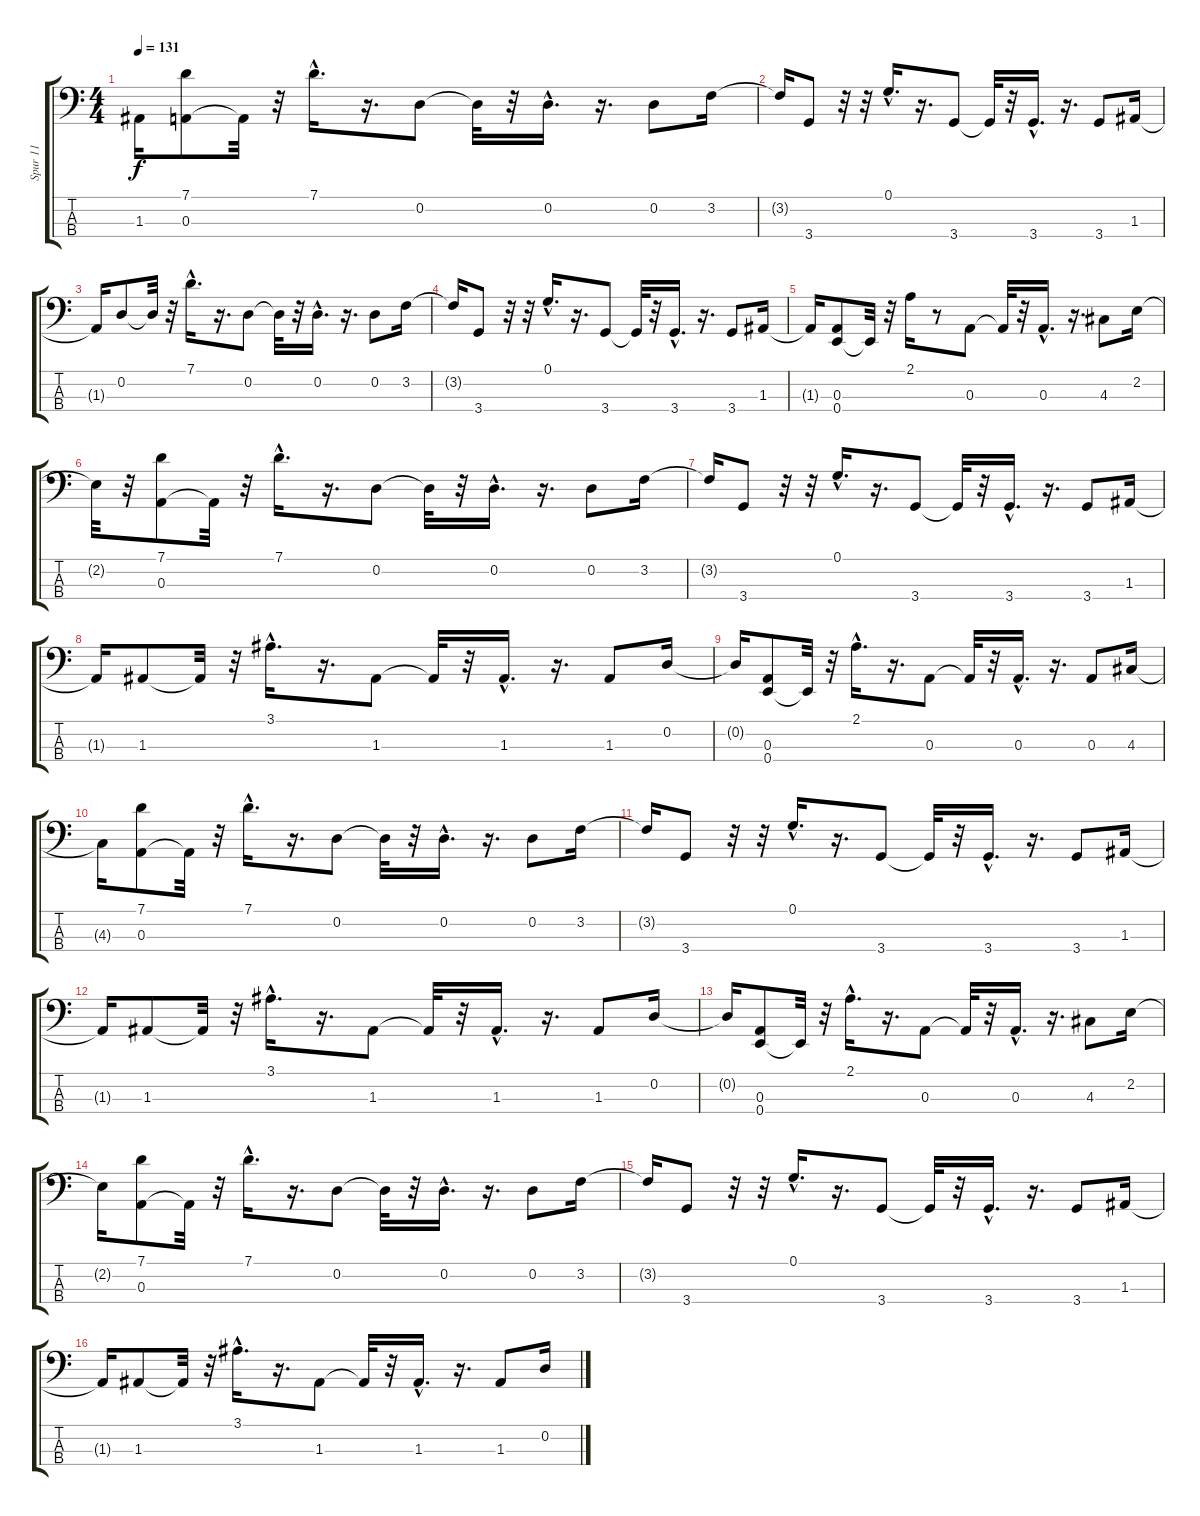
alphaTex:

\track ("Spur 11" "Spur 11") {instrument synthbass2}
\staff {score tabs}
\tuning (G2 D2 A1 E1) {hide}
\ts (4 4)
\tempo 131
\clef f4
\ks c
1.3{t}.16{dy f} (7.1 0.3).8 0.3{t}.32 r.32 7.1{hac}.16{d} r.16{d} 0.2.8 0.2{t}.32 r.32 0.2{hac}.16{d} r.16{d} 0.2.8 3.2.16 |
3.2{t}.16 3.4.8 r.32 r.32 0.1{hac}.16{d} r.16{d} 3.4.8 3.4{t}.32 r.32 3.4{hac}.16{d} r.16{d} 3.4.8 1.3.16 |
1.3{t}.16 0.2.8 0.2{t}.32 r.32 7.1{hac}.16{d} r.16{d} 0.2.8 0.2{t}.32 r.32 0.2{hac}.16{d} r.16{d} 0.2.8 3.2.16 |
3.2{t}.16 3.4.8 r.32 r.32 0.1{hac}.16{d} r.16{d} 3.4.8 3.4{t}.32 r.32 3.4{hac}.16{d} r.16{d} 3.4.8 1.3.16 |
1.3{t}.16 (0.3 0.4).8 0.4{t}.32 r.32 2.1.16 r.8 0.3.8 0.3{t}.32 r.32 0.3{hac}.16{d} r.16{d} 4.3.8 2.2.16 |
2.2{t}.32 r.32 (7.1 0.3).8 0.3{t}.32 r.32 7.1{hac}.16{d} r.16{d} 0.2.8 0.2{t}.32 r.32 0.2{hac}.16{d} r.16{d} 0.2.8 3.2.16 |
3.2{t}.16 3.4.8 r.32 r.32 0.1{hac}.16{d} r.16{d} 3.4.8 3.4{t}.32 r.32 3.4{hac}.16{d} r.16{d} 3.4.8 1.3.16 |
1.3{t}.16 1.3.8 1.3{t}.32 r.32 3.1{hac}.16{d} r.16{d} 1.3.8 1.3{t}.32 r.32 1.3{hac}.16{d} r.16{d} 1.3.8 0.2.16 |
0.2{t}.16 (0.3 0.4).8 0.4{t}.32 r.32 2.1{hac}.16{d} r.16{d} 0.3.8 0.3{t}.32 r.32 0.3{hac}.16{d} r.16{d} 0.3.8 4.3.16 |
4.3{t}.16 (7.1 0.3).8 0.3{t}.32 r.32 7.1{hac}.16{d} r.16{d} 0.2.8 0.2{t}.32 r.32 0.2{hac}.16{d} r.16{d} 0.2.8 3.2.16 |
3.2{t}.16 3.4.8 r.32 r.32 0.1{hac}.16{d} r.16{d} 3.4.8 3.4{t}.32 r.32 3.4{hac}.16{d} r.16{d} 3.4.8 1.3.16 |
1.3{t}.16 1.3.8 1.3{t}.32 r.32 3.1{hac}.16{d} r.16{d} 1.3.8 1.3{t}.32 r.32 1.3{hac}.16{d} r.16{d} 1.3.8 0.2.16 |
0.2{t}.16 (0.3 0.4).8 0.4{t}.32 r.32 2.1{hac}.16{d} r.16{d} 0.3.8 0.3{t}.32 r.32 0.3{hac}.16{d} r.16{d} 4.3.8 2.2.16 |
2.2{t}.16 (7.1 0.3).8 0.3{t}.32 r.32 7.1{hac}.16{d} r.16{d} 0.2.8 0.2{t}.32 r.32 0.2{hac}.16{d} r.16{d} 0.2.8 3.2.16 |
3.2{t}.16 3.4.8 r.32 r.32 0.1{hac}.16{d} r.16{d} 3.4.8 3.4{t}.32 r.32 3.4{hac}.16{d} r.16{d} 3.4.8 1.3.16 |
1.3{t}.16 1.3.8 1.3{t}.32 r.32 3.1{hac}.16{d} r.16{d} 1.3.8 1.3{t}.32 r.32 1.3{hac}.16{d} r.16{d} 1.3.8 0.2.16
